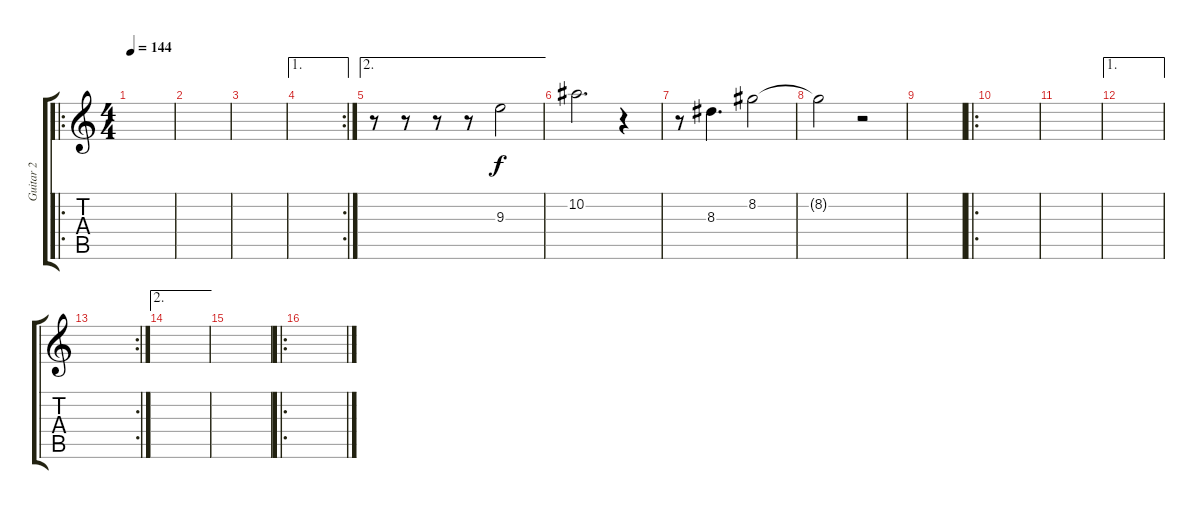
\track ("Guitar 2" "Guitar 2") {instrument electricguitarmuted}
\staff {score tabs}
\tuning (E4 C4 G3 C3 G2 C2) {hide}
\ro
\ts (4 4)
\tempo 144
\clef g2
\ks c
|
|
|
\ae 1
\rc 2
|
\ae 2
r.8 r.8 r.8 r.8 9.3.2 |
10.2.2{d} r.4 |
r.8 8.3.4{d} 8.2.2 |
8.2{t}.2 r.2 |
|
\ro
|
|
\ae 1
|
\rc 2
|
\ae 2
|
|
\ro
